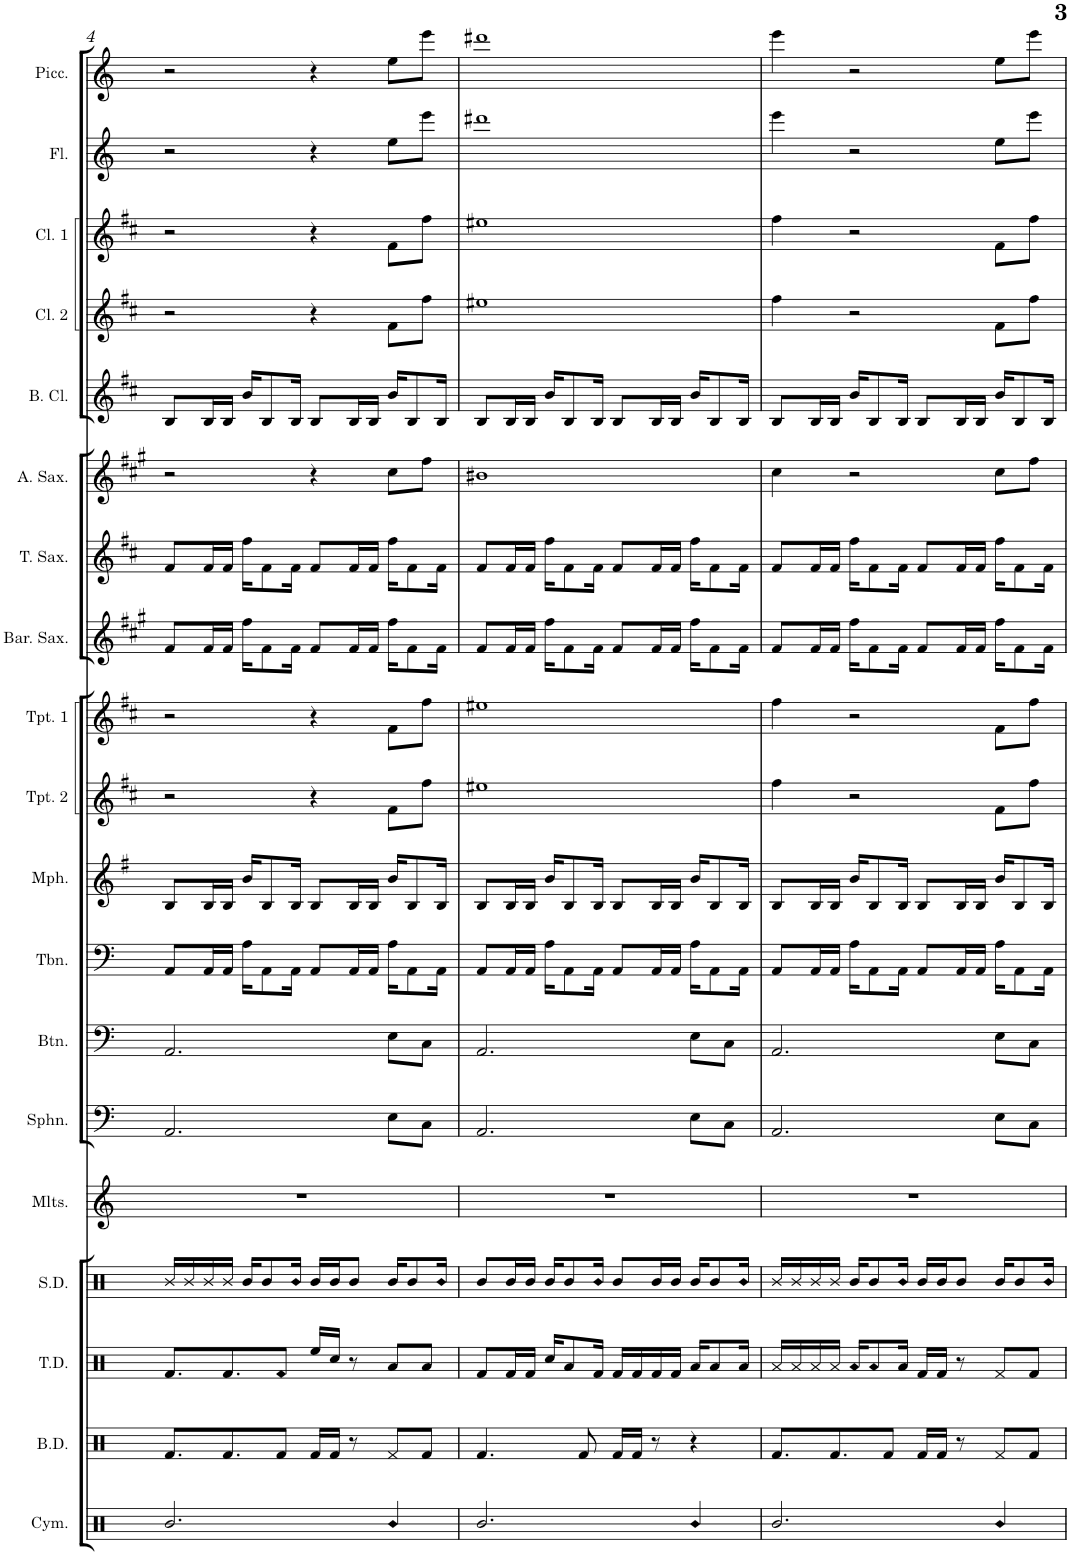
**kern	**kern	**kern	**kern	**kern	**kern	**kern	**kern	**kern	**kern	**kern	**kern	**kern	**kern	**kern	**kern	**kern	**kern	**kern
*part19	*part18	*part17	*part16	*part15	*part14	*part13	*part12	*part11	*part10	*part9	*part8	*part7	*part6	*part5	*part4	*part3	*part2	*part1
*staff19	*staff18	*staff17	*staff16	*staff15	*staff14	*staff13	*staff12	*staff11	*staff10	*staff9	*staff8	*staff7	*staff6	*staff5	*staff4	*staff3	*staff2	*staff1
*I"Cymbals	*I"Bass Drums	*I"Tenor Drums	*I"Snare Drum	*I"Mallets	*I"Sousaphone	*I"Baritone	*I"Trombone	*I"Mellophone	*I"Trumpet 2	*I"Trumpet 1	*I"Baritone Sax	*I"Tenor Sax	*I"Alto Sax	*I"Bass Clarinet	*I"Clarinet 2	*I"Clarinet 1	*I"Flute	*I"Piccolo
*I'Cym.	*I'B.D.	*I'T.D.	*I'S.D.	*I'Mlts.	*I'Sphn.	*I'Btn.	*I'Tbn.	*I'Mph.	*I'Tpt. 2	*I'Tpt. 1	*I'Bar. Sax.	*I'T. Sax.	*I'A. Sax.	*I'B. Cl.	*I'Cl. 2	*I'Cl. 1	*I'Fl.	*I'Picc.
!!LO:PB:g=z
*clefX	*clefX	*clefX	*clefX	*clefG2	*clefF4	*clefF4	*clefF4	*clefG2	*clefG2	*clefG2	*clefG2	*clefG2	*clefG2	*clefG2	*clefG2	*clefG2	*clefG2	*clefG2
*	*	*	*	*Trd-7c-12	*	*Trd4c7	*	*Trd4c7	*Trd1c2	*Trd1c2	*Trd12c21	*Trd8c14	*Trd5c9	*Trd8c14	*Trd1c2	*Trd1c2	*	*Trd-7c-12
*k[]	*k[]	*k[]	*k[]	*k[]	*k[]	*k[]	*k[]	*k[f#]	*k[f#c#]	*k[f#c#]	*k[f#c#g#]	*k[f#c#]	*k[f#c#g#]	*k[f#c#]	*k[f#c#]	*k[f#c#]	*k[]	*k[]
*M4/4	*M4/4	*M4/4	*M4/4	*M4/4	*M4/4	*M4/4	*M4/4	*M4/4	*M4/4	*M4/4	*M4/4	*M4/4	*M4/4	*M4/4	*M4/4	*M4/4	*M4/4	*M4/4
=4	=4	=4	=4	=4	=4	=4	=4	=4	=4	=4	=4	=4	=4	=4	=4	=4	=4	=4
2.R/	8.Rf/L	8.Rf/L	16R/LL	1r	2.AA/	2.AA/	8AA/L	8B/L	2r	2r	8f#/L	8f#/L	2r	8B/L	2r	2r	2r	2r
.	.	.	16R/	.	.	.	.	.	.	.	.	.	.	.	.	.	.	.
.	.	.	16R/	.	.	.	16AA/L	16B/L	.	.	16f#/L	16f#/L	.	16B/L	.	.	.	.
.	8.Rf/	8.Rf/	16R/JJ	.	.	.	16AA/JJ	16B/JJ	.	.	16f#/JJ	16f#/JJ	.	16B/JJ	.	.	.	.
.	.	.	16R/KL	.	.	.	16A\KL	16b/KL	.	.	16ff#\KL	16ff#\KL	.	16b/KL	.	.	.	.
.	.	.	8R/	.	.	.	8AA\	8B/	.	.	8f#\	8f#\	.	8B/	.	.	.	.
!	!	!LO:N:head=diamond	!	!	!	!	!	!	!	!	!	!	!	!	!	!	!	!
.	8Rf/J	8Rf/J	.	.	.	.	.	.	.	.	.	.	.	.	.	.	.	.
!	!	!	!LO:N:head=diamond	!	!	!	!	!	!	!	!	!	!	!	!	!	!	!
.	.	.	16R/Jk	.	.	.	16AA\Jk	16B/Jk	.	.	16f#\Jk	16f#\Jk	.	16B/Jk	.	.	.	.
.	16Rf/LL	16Ree/LL	16R/LL	.	.	.	8AA/L	8B/L	4r	4r	8f#/L	8f#/L	4r	8B/L	4r	4r	4r	4r
.	16Rf/JJ	16Rcc/JJ	16R/J	.	.	.	.	.	.	.	.	.	.	.	.	.	.	.
.	8r	8r	8R/J	.	.	.	16AA/L	16B/L	.	.	16f#/L	16f#/L	.	16B/L	.	.	.	.
.	.	.	.	.	.	.	16AA/JJ	16B/JJ	.	.	16f#/JJ	16f#/JJ	.	16B/JJ	.	.	.	.
!LO:N:head=diamond	!	!	!	!	!	!	!	!	!	!	!	!	!	!	!	!	!	!
4R/	8Rf/L	8Ra/L	16R/KL	.	8E\L	8E\L	16A\KL	16b/KL	8f#\L	8f#\L	16ff#\KL	16ff#\KL	8cc#\L	16b/KL	8f#\L	8f#\L	8ee\L	8ee\L
.	.	.	8R/	.	.	.	8AA\	8B/	.	.	8f#\	8f#\	.	8B/	.	.	.	.
.	8Rf/J	8Ra/J	.	.	8C\J	8C\J	.	.	8ff#\J	8ff#\J	.	.	8ff#\J	.	8ff#\J	8ff#\J	8eee\J	8eee\J
!	!	!	!LO:N:head=diamond	!	!	!	!	!	!	!	!	!	!	!	!	!	!	!
.	.	.	16R/Jk	.	.	.	16AA\Jk	16B/Jk	.	.	16f#\Jk	16f#\Jk	.	16B/Jk	.	.	.	.
=5	=5	=5	=5	=5	=5	=5	=5	=5	=5	=5	=5	=5	=5	=5	=5	=5	=5	=5
2.R/	4.Rf/	8Rf/L	8R/L	1r	2.AA/	2.AA/	8AA/L	8B/L	1ee#X	1ee#X	8f#/L	8f#/L	1b#X	8B/L	1ee#X	1ee#X	1ddd#X	1ddd#X
.	.	16Rf/L	16R/L	.	.	.	16AA/L	16B/L	.	.	16f#/L	16f#/L	.	16B/L	.	.	.	.
.	.	16Rf/JJ	16R/JJ	.	.	.	16AA/JJ	16B/JJ	.	.	16f#/JJ	16f#/JJ	.	16B/JJ	.	.	.	.
.	.	16Rcc/KL	16R/KL	.	.	.	16A\KL	16b/KL	.	.	16ff#\KL	16ff#\KL	.	16b/KL	.	.	.	.
.	.	8Ra/	8R/	.	.	.	8AA\	8B/	.	.	8f#\	8f#\	.	8B/	.	.	.	.
.	8Rf/	.	.	.	.	.	.	.	.	.	.	.	.	.	.	.	.	.
!	!	!	!LO:N:head=diamond	!	!	!	!	!	!	!	!	!	!	!	!	!	!	!
.	.	16Rf/Jk	16R/Jk	.	.	.	16AA\Jk	16B/Jk	.	.	16f#\Jk	16f#\Jk	.	16B/Jk	.	.	.	.
.	16Rf/LL	16Rf/LL	8R/L	.	.	.	8AA/L	8B/L	.	.	8f#/L	8f#/L	.	8B/L	.	.	.	.
.	16Rf/JJ	16Rf/	.	.	.	.	.	.	.	.	.	.	.	.	.	.	.	.
.	8r	16Rf/	16R/L	.	.	.	16AA/L	16B/L	.	.	16f#/L	16f#/L	.	16B/L	.	.	.	.
.	.	16Rf/JJ	16R/JJ	.	.	.	16AA/JJ	16B/JJ	.	.	16f#/JJ	16f#/JJ	.	16B/JJ	.	.	.	.
!LO:N:head=diamond	!	!	!	!	!	!	!	!	!	!	!	!	!	!	!	!	!	!
4R/	4r	16Ra/KL	16R/KL	.	8E\L	8E\L	16A\KL	16b/KL	.	.	16ff#\KL	16ff#\KL	.	16b/KL	.	.	.	.
.	.	8Ra/	8R/	.	.	.	8AA\	8B/	.	.	8f#\	8f#\	.	8B/	.	.	.	.
.	.	.	.	.	8C\J	8C\J	.	.	.	.	.	.	.	.	.	.	.	.
!	!	!	!LO:N:head=diamond	!	!	!	!	!	!	!	!	!	!	!	!	!	!	!
.	.	16Ra/Jk	16R/Jk	.	.	.	16AA\Jk	16B/Jk	.	.	16f#\Jk	16f#\Jk	.	16B/Jk	.	.	.	.
=6	=6	=6	=6	=6	=6	=6	=6	=6	=6	=6	=6	=6	=6	=6	=6	=6	=6	=6
2.R/	8.Rf/L	16Ra/LL	16R/LL	1r	2.AA/	2.AA/	8AA/L	8B/L	4ff#\	4ff#\	8f#/L	8f#/L	4cc#\	8B/L	4ff#\	4ff#\	4eee\	4eee\
.	.	16Ra/	16R/	.	.	.	.	.	.	.	.	.	.	.	.	.	.	.
.	.	16Ra/	16R/	.	.	.	16AA/L	16B/L	.	.	16f#/L	16f#/L	.	16B/L	.	.	.	.
.	8.Rf/	16Ra/JJ	16R/JJ	.	.	.	16AA/JJ	16B/JJ	.	.	16f#/JJ	16f#/JJ	.	16B/JJ	.	.	.	.
!	!	!LO:N:head=diamond	!	!	!	!	!	!	!	!	!	!	!	!	!	!	!	!
.	.	16Ra/KL	16R/KL	.	.	.	16A\KL	16b/KL	2r	2r	16ff#\KL	16ff#\KL	2r	16b/KL	2r	2r	2r	2r
!	!	!LO:N:head=diamond	!	!	!	!	!	!	!	!	!	!	!	!	!	!	!	!
.	.	8Ra/	8R/	.	.	.	8AA\	8B/	.	.	8f#\	8f#\	.	8B/	.	.	.	.
.	8Rf/J	.	.	.	.	.	.	.	.	.	.	.	.	.	.	.	.	.
!	!	!	!LO:N:head=diamond	!	!	!	!	!	!	!	!	!	!	!	!	!	!	!
.	.	16Ra/Jk	16R/Jk	.	.	.	16AA\Jk	16B/Jk	.	.	16f#\Jk	16f#\Jk	.	16B/Jk	.	.	.	.
.	16Rf/LL	16Rf/LL	16R/LL	.	.	.	8AA/L	8B/L	.	.	8f#/L	8f#/L	.	8B/L	.	.	.	.
.	16Rf/JJ	16Rf/JJ	16R/J	.	.	.	.	.	.	.	.	.	.	.	.	.	.	.
.	8r	8r	8R/J	.	.	.	16AA/L	16B/L	.	.	16f#/L	16f#/L	.	16B/L	.	.	.	.
.	.	.	.	.	.	.	16AA/JJ	16B/JJ	.	.	16f#/JJ	16f#/JJ	.	16B/JJ	.	.	.	.
!LO:N:head=diamond	!	!	!	!	!	!	!	!	!	!	!	!	!	!	!	!	!	!
4R/	8Rf/L	8Rf/L	16R/KL	.	8E\L	8E\L	16A\KL	16b/KL	8f#\L	8f#\L	16ff#\KL	16ff#\KL	8cc#\L	16b/KL	8f#\L	8f#\L	8ee\L	8ee\L
.	.	.	8R/	.	.	.	8AA\	8B/	.	.	8f#\	8f#\	.	8B/	.	.	.	.
.	8Rf/J	8Rf/J	.	.	8C\J	8C\J	.	.	8ff#\J	8ff#\J	.	.	8ff#\J	.	8ff#\J	8ff#\J	8eee\J	8eee\J
!	!	!	!LO:N:head=diamond	!	!	!	!	!	!	!	!	!	!	!	!	!	!	!
.	.	.	16R/Jk	.	.	.	16AA\Jk	16B/Jk	.	.	16f#\Jk	16f#\Jk	.	16B/Jk	.	.	.	.
=	=	=	=	=	=	=	=	=	=	=	=	=	=	=	=	=	=	=
*-	*-	*-	*-	*-	*-	*-	*-	*-	*-	*-	*-	*-	*-	*-	*-	*-	*-	*-
